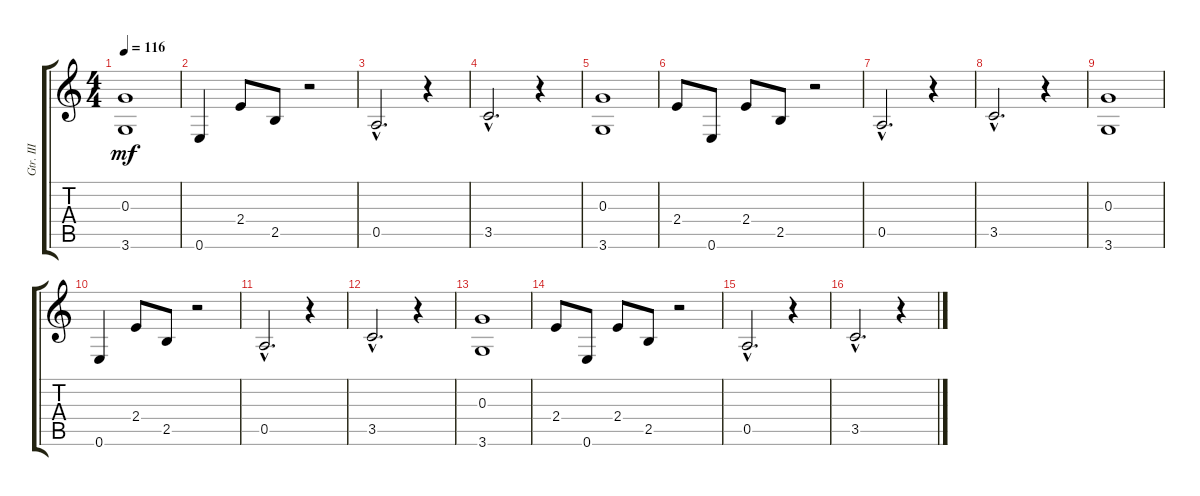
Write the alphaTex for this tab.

\track ("Gtr. III" "Gtr. III") {instrument acousticguitarsteel}
\staff {score tabs}
\tuning (E4 B3 G3 D3 A2 E2) {hide}
\ts (4 4)
\tempo 116
\clef g2
\ks c
(0.3 3.6).1{dy mf} |
0.6.4 2.4.8 2.5.8 r.2 |
0.5{hac}.2{d} r.4 |
3.5{hac}.2{d} r.4 |
(0.3 3.6).1 |
2.4.8 0.6.8 2.4.8 2.5.8 r.2 |
0.5{hac}.2{d} r.4 |
3.5{hac}.2{d} r.4 |
(0.3 3.6).1 |
0.6.4 2.4.8 2.5.8 r.2 |
0.5{hac}.2{d} r.4 |
3.5{hac}.2{d} r.4 |
(0.3 3.6).1 |
2.4.8 0.6.8 2.4.8 2.5.8 r.2 |
0.5{hac}.2{d} r.4 |
3.5{hac}.2{d} r.4
